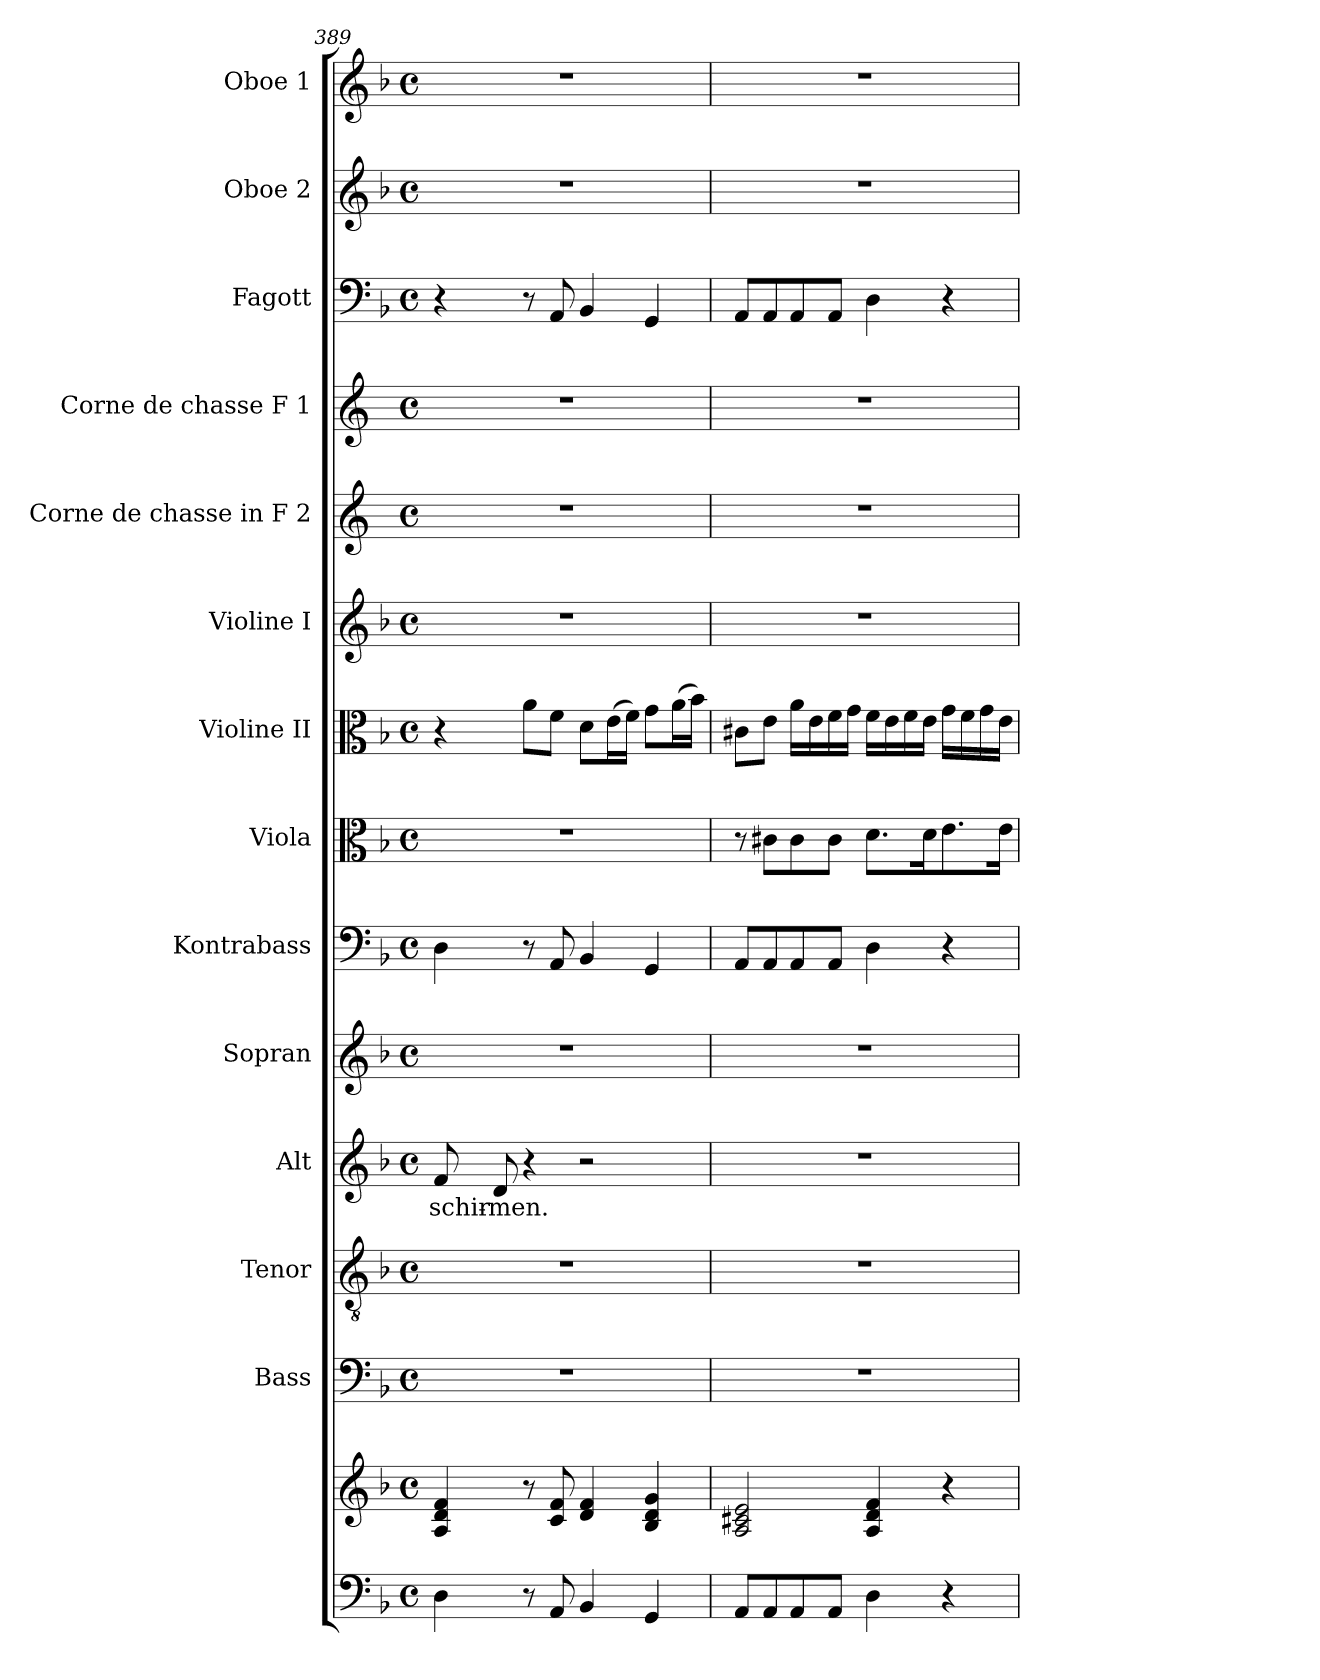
**kern	**kern	**kern	**kern	**kern	**text	**kern	**kern	**kern	**kern	**kern	**kern	**kern	**kern	**kern	**kern
*part14	*part14	*part13	*part12	*part11	*part11	*part10	*part9	*part8	*part7	*part6	*part5	*part4	*part3	*part2	*part1
*staff15	*staff14	*staff13	*staff12	*staff11	*staff11	*staff10	*staff9	*staff8	*staff7	*staff6	*staff5	*staff4	*staff3	*staff2	*staff1
*	*	*I"Bass	*I"Tenor	*I"Alt	*	*I"Sopran	*I"Kontrabass	*I"Viola	*I"Violine II	*I"Violine I	*I"Corne de chasse in F 2	*I"Corne de chasse F 1	*I"Fagott	*I"Oboe 2	*I"Oboe 1
*	*	*I'B.	*I'T.	*I'A.	*	*I'S.	*I'Kb.	*I'Vla.	*I'Vl. II	*I'Vl. I	*	*	*I'Fg.	*I'Ob. 2	*I'Ob. 1
*clefF4	*clefG2	*clefF4	*clefGv2	*clefG2	*	*clefG2	*clefF4	*clefC3	*clefC3	*clefG2	*clefG2	*clefG2	*clefF4	*clefG2	*clefG2
*	*	*	*	*	*	*	*ITrd7c12	*	*	*	*ITrd4c7	*ITrd4c7	*	*	*
*k[b-]	*k[b-]	*k[b-]	*k[b-]	*k[b-]	*	*k[b-]	*k[b-]	*k[b-]	*k[b-]	*k[b-]	*k[b-]	*k[b-]	*k[b-]	*k[b-]	*k[b-]
*F:	*F:	*F:	*F:	*F:	*	*F:	*F:	*F:	*F:	*F:	*F:	*F:	*F:	*F:	*F:
*M4/4	*M4/4	*M4/4	*M4/4	*M4/4	*	*M4/4	*M4/4	*M4/4	*M4/4	*M4/4	*M4/4	*M4/4	*M4/4	*M4/4	*M4/4
*met(c)	*met(c)	*met(c)	*met(c)	*met(c)	*	*met(c)	*met(c)	*met(c)	*met(c)	*met(c)	*met(c)	*met(c)	*met(c)	*met(c)	*met(c)
=389	=389	=389	=389	=389	=389	=389	=389	=389	=389	=389	=389	=389	=389	=389	=389
!	!	!	!	!	!LO:LY:b	!	!	!	!	!	!	!	!	!	!
4D\	4A/ 4d/ 4f/	1r	1r	8f/	-schir-	1r	4DD\	1r	4r	1r	1r	1r	4r	1r	1r
!	!	!	!	!	!LO:LY:b	!	!	!	!	!	!	!	!	!	!
.	.	.	.	8d/	-men.	.	.	.	.	.	.	.	.	.	.
8r	8r	.	.	4r	.	.	8r	.	8a\L	.	.	.	8r	.	.
8AA/	8c/ 8f/	.	.	.	.	.	8AAA/	.	8f\J	.	.	.	8AA/	.	.
4BB-/	4d/ 4f/	.	.	2r	.	.	4BBB-/	.	8d\L	.	.	.	4BB-/	.	.
.	.	.	.	.	.	.	.	.	(>16e\L	.	.	.	.	.	.
.	.	.	.	.	.	.	.	.	16f\JJ)	.	.	.	.	.	.
4GG/	4B-/ 4d/ 4g/	.	.	.	.	.	4GGG/	.	8g\L	.	.	.	4GG/	.	.
.	.	.	.	.	.	.	.	.	(>16a\L	.	.	.	.	.	.
.	.	.	.	.	.	.	.	.	16b-\JJ)	.	.	.	.	.	.
!!LO:PB:g=z
=390	=390	=390	=390	=390	=390	=390	=390	=390	=390	=390	=390	=390	=390	=390	=390
8AA/L	2A/ 2c#X/ 2e/	1r	1r	1r	.	1r	8AAA/L	8r	8c#X\L	1r	1r	1r	8AA/L	1r	1r
8AA/	.	.	.	.	.	.	8AAA/	8c#X\L	8e\J	.	.	.	8AA/	.	.
8AA/	.	.	.	.	.	.	8AAA/	8c#\	16a\LL	.	.	.	8AA/	.	.
.	.	.	.	.	.	.	.	.	16e\	.	.	.	.	.	.
8AA/J	.	.	.	.	.	.	8AAA/J	8c#\J	16f\	.	.	.	8AA/J	.	.
.	.	.	.	.	.	.	.	.	16g\JJ	.	.	.	.	.	.
4D\	4A/ 4d/ 4f/	.	.	.	.	.	4DD\	8.d\L	16f\LL	.	.	.	4D\	.	.
.	.	.	.	.	.	.	.	.	16e\	.	.	.	.	.	.
.	.	.	.	.	.	.	.	.	16f\	.	.	.	.	.	.
.	.	.	.	.	.	.	.	16d\k	16e\JJ	.	.	.	.	.	.
4r	4r	.	.	.	.	.	4r	8.e\	16g\LL	.	.	.	4r	.	.
.	.	.	.	.	.	.	.	.	16f\	.	.	.	.	.	.
.	.	.	.	.	.	.	.	.	16g\	.	.	.	.	.	.
.	.	.	.	.	.	.	.	16e\Jk	16e\JJ	.	.	.	.	.	.
=	=	=	=	=	=	=	=	=	=	=	=	=	=	=	=
*-	*-	*-	*-	*-	*-	*-	*-	*-	*-	*-	*-	*-	*-	*-	*-
